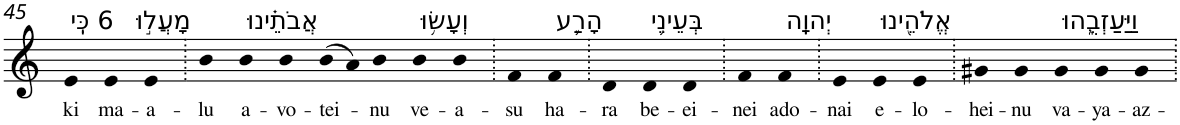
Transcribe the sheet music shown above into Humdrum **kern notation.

**kern	**text
*part1	*part1
*staff1	*staff1
*I"Piano	*
*I'Pno	*
!!LO:PB:g=z
*clefG2	*
*k[]	*
=45	=45
!LO:TX:a:t=6 כִּֽי	!
!	!LO:LY:b
4e	ki
!LO:TX:a:t=מָעֲל֣וּ	!
!	!LO:LY:b
4e	ma-
!	!LO:LY:b
4e	-a-
=46.	=46.
!	!LO:LY:b
4b	-lu
!LO:TX:a:t=אֲבֹתֵ֗ינוּ	!
!	!LO:LY:b
4b	a-
!	!LO:LY:b
4b	-vo-
!	!LO:LY:b
(>8b	-tei-
8a)	.
!	!LO:LY:b
4b	-nu
!LO:TX:a:t=וְעָשׂ֥וּ	!
!	!LO:LY:b
4b	ve-
!	!LO:LY:b
4b	-a-
=47.	=47.
!	!LO:LY:b
4f	-su
!LO:TX:a:t=הָרַ֛ע	!
!	!LO:LY:b
4f	ha-
=48.	=48.
!	!LO:LY:b
4d	-ra
!LO:TX:a:t=בְּעֵינֵ֥י	!
!	!LO:LY:b
4d	be-
!	!LO:LY:b
4d	-ei-
=49.	=49.
!	!LO:LY:b
4f	-nei
!LO:TX:a:t=יְהוָֽה	!
!	!LO:LY:b
4f	ado-
=50.	=50.
!	!LO:LY:b
4e	-nai
!LO:TX:a:t=אֱלֹהֵ֖ינוּ	!
!	!LO:LY:b
4e	e-
!	!LO:LY:b
4e	-lo-
=51.	=51.
!	!LO:LY:b
4g#X	-hei-
!	!LO:LY:b
4g#	-nu
!LO:TX:a:t=וַיַּעַזְבֻ֑הוּ	!
!	!LO:LY:b
4g#	va-
!	!LO:LY:b
4g#	-ya-
!	!LO:LY:b
4g#	-az-
=.	=.
*-	*-
